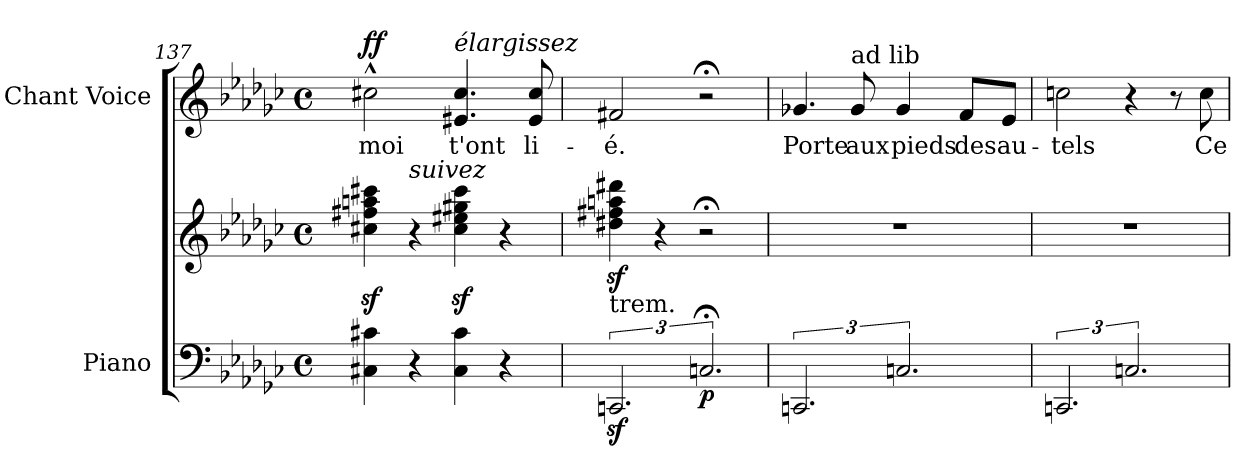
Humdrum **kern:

**kern	**kern	**dynam	**kern	**text	**dynam
*part2	*part2	*part2	*part1	*part1	*part1
*staff3	*staff2	*staff2/3	*staff1	*staff1	*staff1
*I"Piano	*	*	*I"Chant Voice	*	*
*I'Pno	*	*	*	*	*
*clefF4	*clefG2	*	*clefG2	*	*
*k[b-e-a-d-g-c-]	*k[b-e-a-d-g-c-]	*	*k[b-e-a-d-g-c-]	*	*
*M4/4	*M4/4	*	*M4/4	*	*
*met(c)	*met(c)	*	*met(c)	*	*
=137	=137	=137	=137	=137	=137
!	!	!	!	!	!LO:DY:a
4C#X\ 4c#X\	4cc#X\z< 4ff#X\z< 4aan\z< 4ccc#X\z<	.	2cc#X^^\	moi	ff
!	!LO:TX:i:t=suivez	!	!	!	!
4r	4r	.	.	.	.
!	!	!	!LO:TX:i:t=élargissez	!	!
4C#\ 4c#\	4cc#\z< 4ee#X\z< 4gg#X\z< 4ccc#\z<	.	4.e#X/ 4.cc#/	t'ont	.
4r	4r	.	.	.	.
.	.	.	8e#/ 8cc#/	li-	.
=138	=138	=138	=138	=138	=138
!LO:TX:a:t=trem.	!	!	!	!	!
3.CCnz<	4dd#X\z< 4ff#X\z< 4aan\z< 4ddd#X\z<	.	2f#X/	-é.	.
.	4r	.	.	.	.
!	!	!LO:DY:b=2	!	!	!
3.Cn;<	2r;<	p	2r;<	.	.
=139	=139	=139	=139	=139	=139
3.CCn	1r	.	4.g-X/	Porte	.
!	!	!	!LO:TX:a:t=ad lib	!	!
.	.	.	8g-/	aux	.
3.Cn	.	.	4g-/	pieds	.
.	.	.	8f/L	des	.
.	.	.	8e-/J	au-	.
=140	=140	=140	=140	=140	=140
3.CCn	1r	.	2ccn\	-tels	.
3.Cn	.	.	4r	.	.
.	.	.	8r	.	.
.	.	.	8cc\	Ce	.
=	=	=	=	=	=
*-	*-	*-	*-	*-	*-
